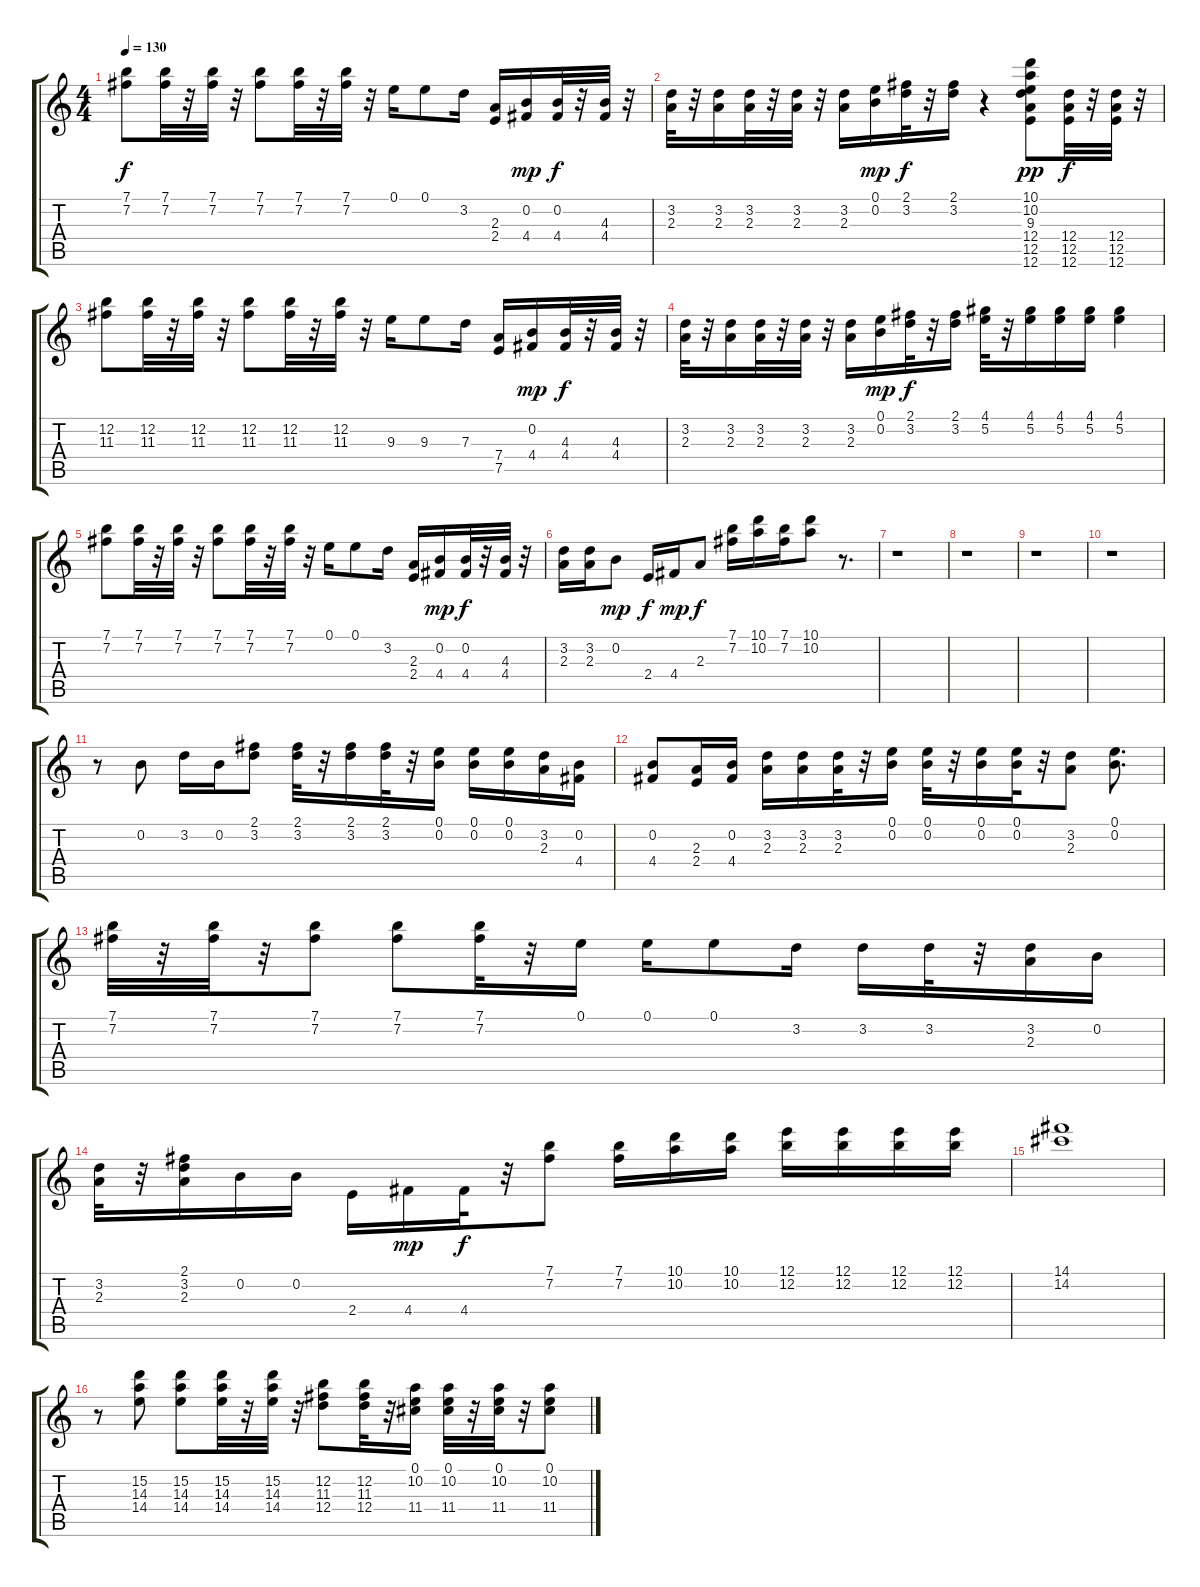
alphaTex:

\track "" {instrument overdrivenguitar}
\staff {score tabs}
\tuning (E4 B3 G3 D3 A2 E2) {hide}
\ts (4 4)
\tempo 130
\clef g2
\ks c
(7.1 7.2).8{dy f} (7.1 7.2).32 r.32 (7.1 7.2).32 r.32 (7.1 7.2).8 (7.1 7.2).32 r.32 (7.1 7.2).32 r.32 0.1.16 0.1.8 3.2.16 (2.3 2.4).16 (0.2 4.4).16{dy mp} (0.2 4.4).32{dy f} r.32 (4.3 4.4).32 r.32 |
(3.2 2.3).32 r.32 (3.2 2.3).16 (3.2 2.3).32 r.32 (3.2 2.3).32 r.32 (3.2 2.3).16 (0.1 0.2).16{dy mp} (2.1 3.2).32{dy f} r.32 (2.1 3.2).16 r.4 (10.1 10.2 9.3 12.4 12.5 12.6).8{dy pp} (12.4 12.5 12.6).32{dy f} r.32 (12.4 12.5 12.6).32 r.32 |
(12.2 11.3).8 (12.2 11.3).32 r.32 (12.2 11.3).32 r.32 (12.2 11.3).8 (12.2 11.3).32 r.32 (12.2 11.3).32 r.32 9.3.16 9.3.8 7.3.16 (7.4 7.5).16 (0.2 4.4).16{dy mp} (4.3 4.4).32{dy f} r.32 (4.3 4.4).32 r.32 |
(3.2 2.3).32 r.32 (3.2 2.3).16 (3.2 2.3).32 r.32 (3.2 2.3).32 r.32 (3.2 2.3).16 (0.1 0.2).16{dy mp} (2.1 3.2).32{dy f} r.32 (2.1 3.2).16 (4.1 5.2).32 r.32 (4.1 5.2).16 (4.1 5.2).16 (4.1 5.2).16 (4.1 5.2).4 |
(7.1 7.2).8 (7.1 7.2).32 r.32 (7.1 7.2).32 r.32 (7.1 7.2).8 (7.1 7.2).32 r.32 (7.1 7.2).32 r.32 0.1.16 0.1.8 3.2.16 (2.3 2.4).16 (0.2 4.4).16{dy mp} (0.2 4.4).32{dy f} r.32 (4.3 4.4).32 r.32 |
(3.2 2.3).16 (3.2 2.3).16 0.2.8{dy mp} 2.4.16{dy f} 4.4.16{dy mp} 2.3.8{dy f} (7.1 7.2).16 (10.1 10.2).16 (7.1 7.2).16 (10.1 10.2).8 r.8{d} |
r.1 |
r.1 |
r.1 |
r.1 |
r.8 0.2.8 3.2.16 0.2.16 (2.1 3.2).8 (2.1 3.2).32 r.32 (2.1 3.2).16 (2.1 3.2).32 r.32 (0.1 0.2).16 (0.1 0.2).16 (0.1 0.2).16 (3.2 2.3).16 (0.2 4.4).16 |
(0.2 4.4).8 (2.3 2.4).16 (0.2 4.4).16 (3.2 2.3).16 (3.2 2.3).16 (3.2 2.3).32 r.32 (0.1 0.2).16 (0.1 0.2).32 r.32 (0.1 0.2).16 (0.1 0.2).32 r.32 (3.2 2.3).8 (0.1 0.2).8{d} |
(7.1 7.2).32 r.32 (7.1 7.2).32 r.32 (7.1 7.2).8 (7.1 7.2).8 (7.1 7.2).32 r.32 0.1.16 0.1.16 0.1.8 3.2.16 3.2.16 3.2.32 r.32 (3.2 2.3).16 0.2.16 |
(3.2 2.3).32 r.32 (2.1 3.2 2.3).16 0.2.16 0.2.16 2.4.16 4.4.16{dy mp} 4.4.32{dy f} r.32 (7.1 7.2).8 (7.1 7.2).16 (10.1 10.2).16 (10.1 10.2).16 (12.1 12.2).16 (12.1 12.2).16 (12.1 12.2).16 (12.1 12.2).16 |
(14.1 14.2).1 |
r.8 (15.2 14.3 14.4).8 (15.2 14.3 14.4).8 (15.2 14.3 14.4).32 r.32 (15.2 14.3 14.4).32 r.32 (12.2 11.3 12.4).8 (12.2 11.3 12.4).32 r.32 (0.1 10.2 11.4).16 (0.1 10.2 11.4).32 r.32 (0.1 10.2 11.4).32 r.32 (0.1 10.2 11.4).8
